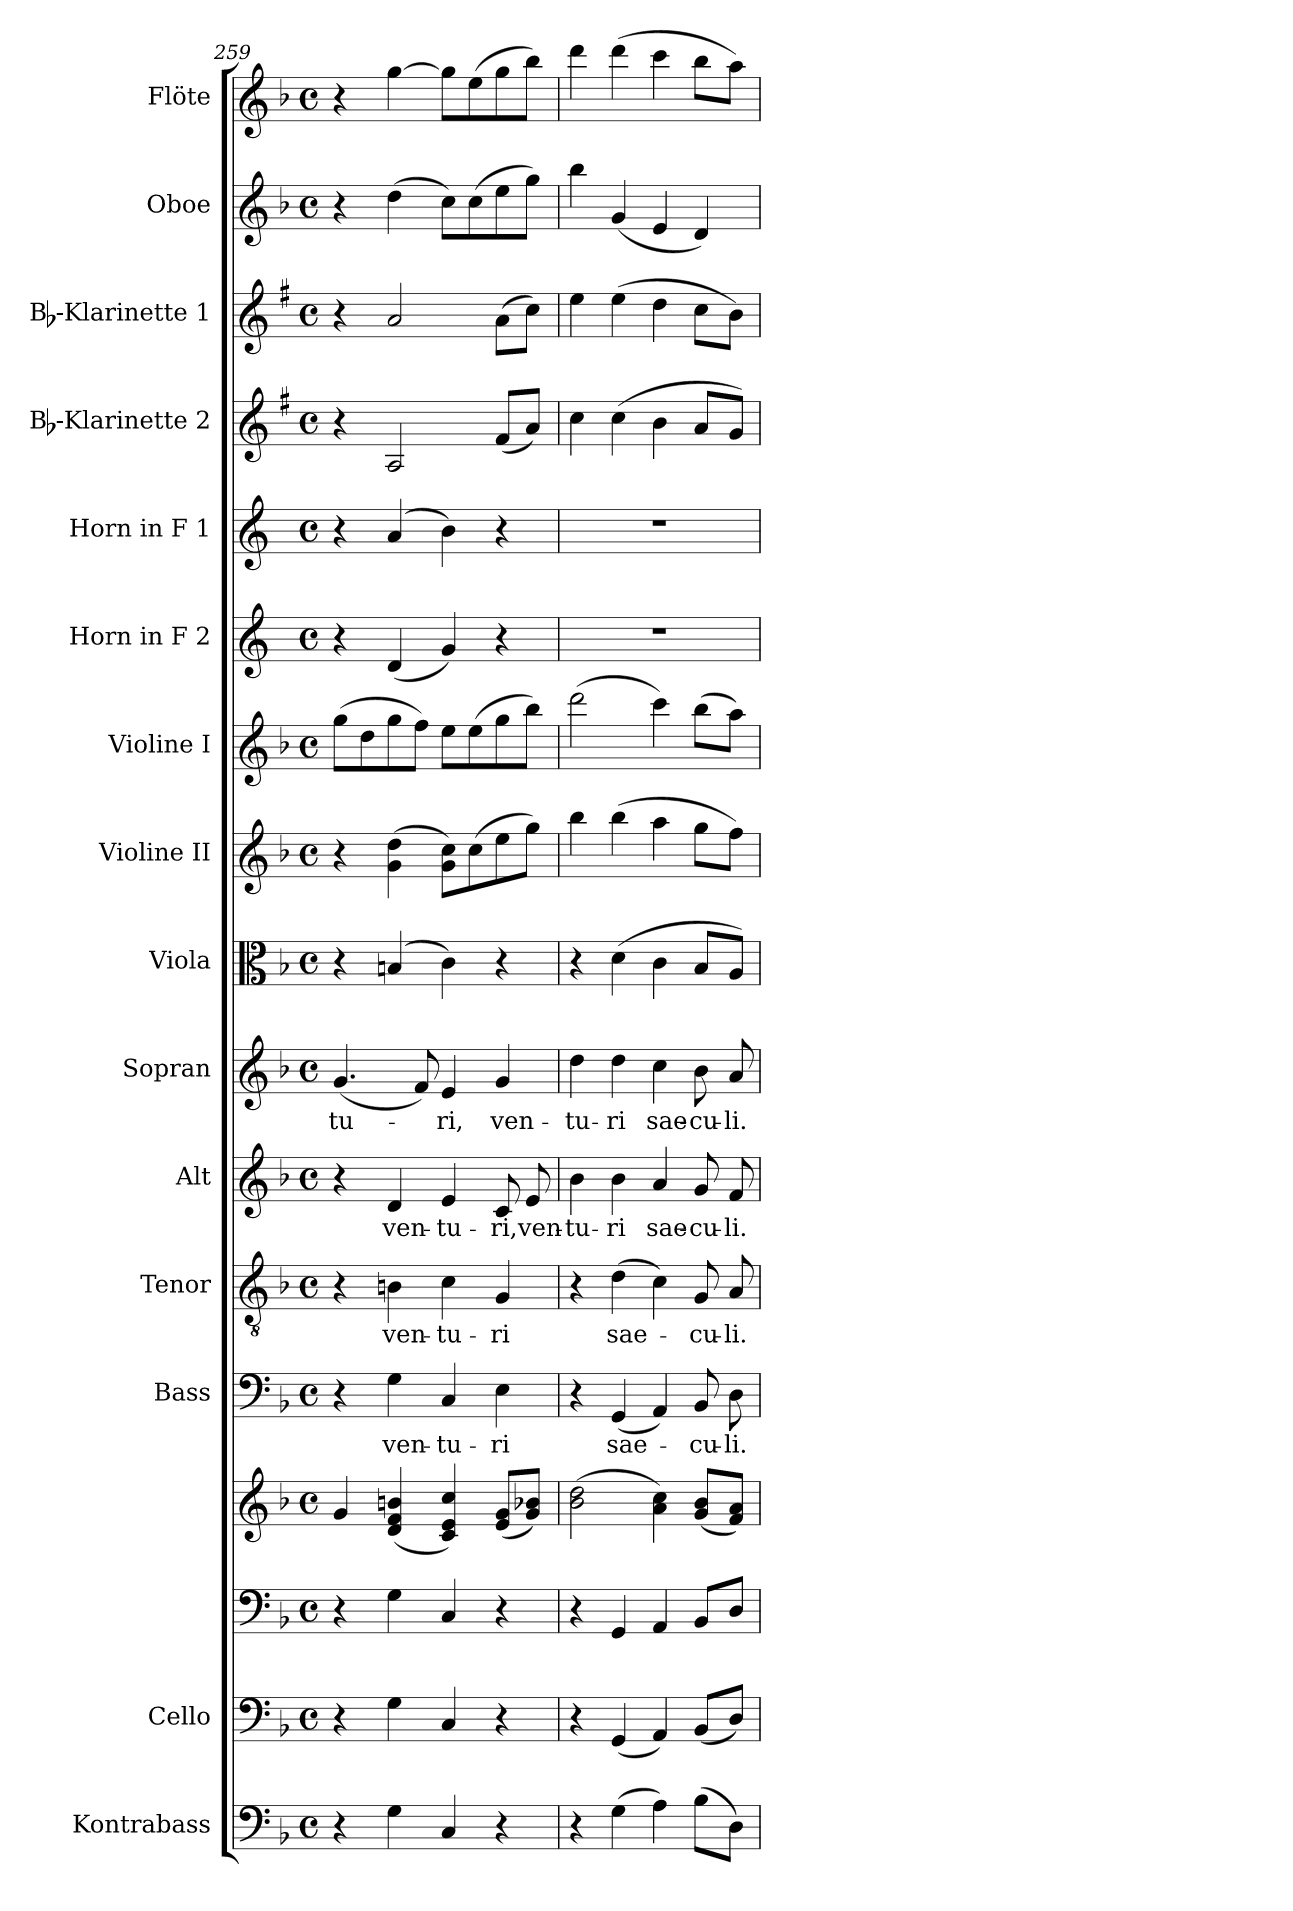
**kern	**kern	**kern	**kern	**kern	**text	**kern	**text	**kern	**text	**kern	**text	**kern	**kern	**kern	**kern	**kern	**kern	**kern	**kern	**kern
*part16	*part15	*part14	*part14	*part13	*part13	*part12	*part12	*part11	*part11	*part10	*part10	*part9	*part8	*part7	*part6	*part5	*part4	*part3	*part2	*part1
*staff17	*staff16	*staff15	*staff14	*staff13	*staff13	*staff12	*staff12	*staff11	*staff11	*staff10	*staff10	*staff9	*staff8	*staff7	*staff6	*staff5	*staff4	*staff3	*staff2	*staff1
*I"Kontrabass	*I"Cello	*	*	*I"Bass	*	*I"Tenor	*	*I"Alt	*	*I"Sopran	*	*I"Viola	*I"Violine II	*I"Violine I	*I"Horn in F 2	*I"Horn in F 1	*I"Bb-Klarinette 2	*I"Bb-Klarinette 1	*I"Oboe	*I"Flöte
*I'Kb.	*	*	*	*I'B.	*	*I'T.	*	*I'A.	*	*I'S.	*	*I'Vla.	*I'Vl. II	*I'Vl. I	*	*	*I'Bb Kl. 2	*I'Bb Kl. 1	*I'Ob.	*I'Fl.
*clefF4	*clefF4	*clefF4	*clefG2	*clefF4	*	*clefGv2	*	*clefG2	*	*clefG2	*	*clefC3	*clefG2	*clefG2	*clefG2	*clefG2	*clefG2	*clefG2	*clefG2	*clefG2
*ITrd7c12	*	*	*	*	*	*	*	*	*	*	*	*	*	*	*ITrd4c7	*ITrd4c7	*ITrd1c2	*ITrd1c2	*	*
*k[b-]	*k[b-]	*k[b-]	*k[b-]	*k[b-]	*	*k[b-]	*	*k[b-]	*	*k[b-]	*	*k[b-]	*k[b-]	*k[b-]	*k[b-]	*k[b-]	*k[b-]	*k[b-]	*k[b-]	*k[b-]
*F:	*F:	*F:	*F:	*F:	*	*F:	*	*F:	*	*F:	*	*F:	*F:	*F:	*F:	*F:	*F:	*F:	*F:	*F:
*M4/4	*M4/4	*M4/4	*M4/4	*M4/4	*	*M4/4	*	*M4/4	*	*M4/4	*	*M4/4	*M4/4	*M4/4	*M4/4	*M4/4	*M4/4	*M4/4	*M4/4	*M4/4
*met(c)	*met(c)	*met(c)	*met(c)	*met(c)	*	*met(c)	*	*met(c)	*	*met(c)	*	*met(c)	*met(c)	*met(c)	*met(c)	*met(c)	*met(c)	*met(c)	*met(c)	*met(c)
=259	=259	=259	=259	=259	=259	=259	=259	=259	=259	=259	=259	=259	=259	=259	=259	=259	=259	=259	=259	=259
!	!	!	!	!	!	!	!	!	!	!	!LO:LY:b	!	!	!	!	!	!	!	!	!
4r	4r	4r	4g/	4r	.	4r	.	4r	.	(<4.g/	-tu-	4r	4r	(>8gg\L	4r	4r	4r	4r	4r	4r
.	.	.	.	.	.	.	.	.	.	.	.	.	.	8dd\	.	.	.	.	.	.
!	!	!	!	!	!LO:LY:b	!	!LO:LY:b	!	!LO:LY:b	!	!	!	!	!	!	!	!	!	!	!
4GG\	4G\	4G\	(4d/ 4f/ 4bn/	4G\	ven-	4Bn\	ven-	4d/	ven-	.	.	(4Bn/	(>4g\ 4dd\	8gg\	(<4G/	(4d/	2G/	2g/	(>4dd\	[4gg\
.	.	.	.	.	.	.	.	.	.	8f/)	.	.	.	8ff\J)	.	.	.	.	.	.
!	!	!	!	!	!LO:LY:b	!	!LO:LY:b	!	!LO:LY:b	!	!LO:LY:b	!	!	!	!	!	!	!	!	!
4CC/	4C/	4C/	4c/ 4e/ 4cc/)	4C/	-tu-	4c\	-tu-	4e/	-tu-	4e/	-ri,	4c\)	8g\ 8cc\L)	8ee\L	4c/)	4e\)	.	.	8cc\L)	8gg\L]
.	.	.	.	.	.	.	.	.	.	.	.	.	(>8cc\	(>8ee\	.	.	.	.	(>8cc\	(>8ee\
!	!	!	!	!	!LO:LY:b	!	!LO:LY:b	!	!LO:LY:b	!	!LO:LY:b	!	!	!	!	!	!	!	!	!
4r	4r	4r	(<8e/ 8g/L	4E\	-ri	4G/	-ri	8c/	-ri,	4g/	ven-	4r	8ee\	8gg\	4r	4r	(<8e/L	(>8g\L	8ee\	8gg\
!	!	!	!	!	!	!	!	!	!LO:LY:b	!	!	!	!	!	!	!	!	!	!	!
.	.	.	8g/ 8b-X/J)	.	.	.	.	8e/	ven-	.	.	.	8gg\J)	8bb-\J)	.	.	8g/J)	8b-\J)	8gg\J)	8bb-\J)
=260	=260	=260	=260	=260	=260	=260	=260	=260	=260	=260	=260	=260	=260	=260	=260	=260	=260	=260	=260	=260
!	!	!	!	!	!	!	!	!	!LO:LY:b	!	!LO:LY:b	!	!	!	!	!	!	!	!	!
4r	4r	4r	(>2b-\ 2dd\	4r	.	4r	.	4b-\	-tu-	4dd\	-tu-	4r	4bb-\	(>2ddd\	1r	1r	4b-\	4dd\	4bb-\	4ddd\
!	!	!	!	!	!LO:LY:b	!	!LO:LY:b	!	!LO:LY:b	!	!LO:LY:b	!	!	!	!	!	!	!	!	!
(>4GG\	(<4GG/	4GG/	.	(<4GG/	sae-	(>4d\	sae-	4b-\	-ri	4dd\	-ri	(>4d\	(>4bb-\	.	.	.	(>4b-\	(>4dd\	(<4g/	(>4ddd\
!	!	!	!	!	!	!	!	!	!LO:LY:b	!	!LO:LY:b	!	!	!	!	!	!	!	!	!
4AA\)	4AA/)	4AA/	4a\ 4cc\)	4AA/)	.	4c\)	.	4a/	sae-	4cc\	sae-	4c\	4aa\	4ccc\)	.	.	4a\	4cc\	4e/	4ccc\
!	!	!	!	!	!LO:LY:b	!	!LO:LY:b	!	!LO:LY:b	!	!LO:LY:b	!	!	!	!	!	!	!	!	!
(>8BB-\L	(<8BB-/L	8BB-/L	(<8g/ 8b-/L	8BB-/	-cu-	8G/	-cu-	8g/	-cu-	8b-\	-cu-	8B-/L	8gg\L	(>8bb-\L	.	.	8g/L	8b-\L	4d/)	8bb-\L
!	!	!	!	!	!LO:LY:b	!	!LO:LY:b	!	!LO:LY:b	!	!LO:LY:b	!	!	!	!	!	!	!	!	!
8DD\J)	8D/J)	8D/J	8f/ 8a/J)	8D\	-li.	8A/	-li.	8f/	-li.	8a/	-li.	8A/J)	8ff\J)	8aa\J)	.	.	8f/J)	8a\J)	.	8aa\J)
=	=	=	=	=	=	=	=	=	=	=	=	=	=	=	=	=	=	=	=	=
*-	*-	*-	*-	*-	*-	*-	*-	*-	*-	*-	*-	*-	*-	*-	*-	*-	*-	*-	*-	*-
